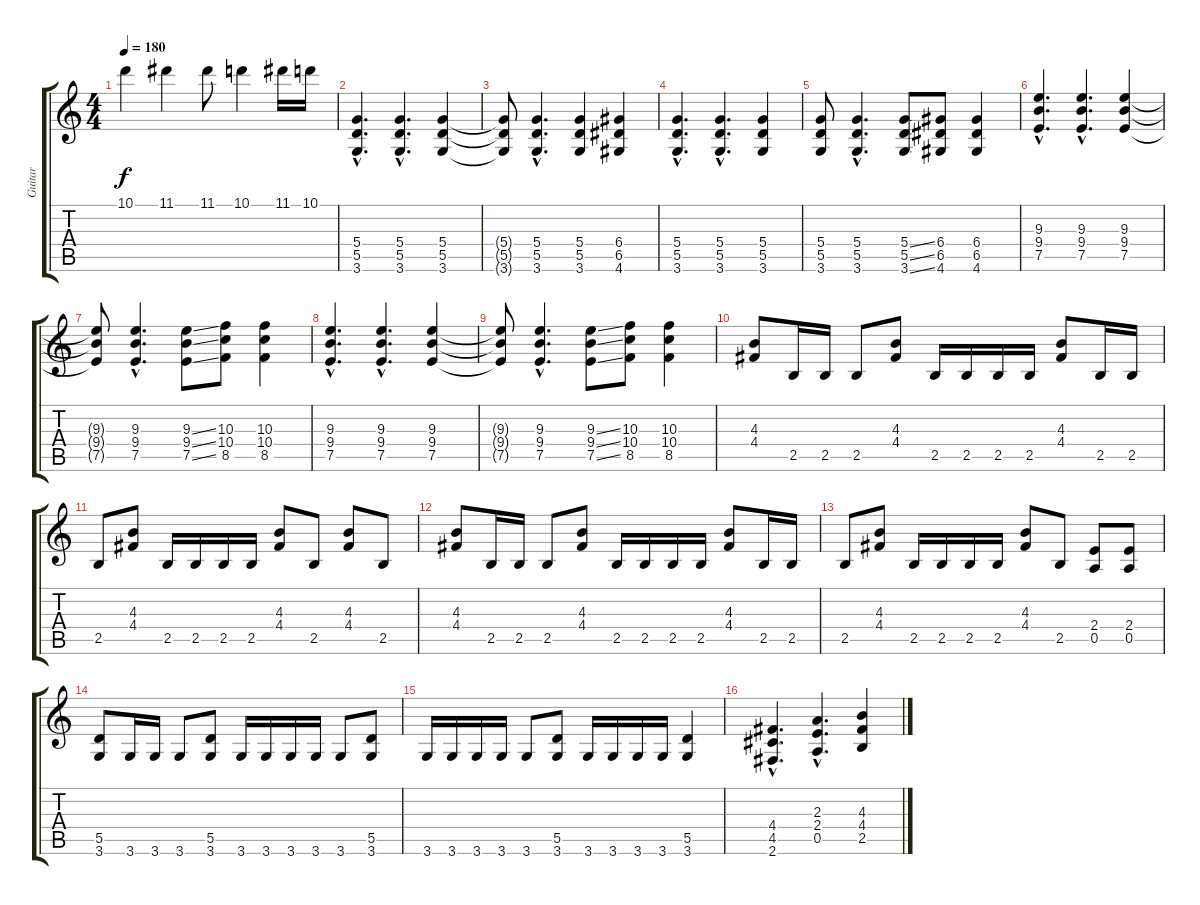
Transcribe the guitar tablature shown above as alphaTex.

\track ("Guitar" "Guitar") {instrument distortionguitar}
\staff {score tabs}
\tuning (E4 B3 G3 D3 A2 E2) {hide}
\ts (4 4)
\tempo 180
\clef g2
\ks c
10.1{t}.4{dy f} 11.1.4 11.1.8 10.1.4 11.1.16 10.1.16 |
(5.4{hac} 5.5{hac} 3.6{hac}).4{d} (5.4{hac} 5.5{hac} 3.6{hac}).4{d} (5.4 5.5 3.6).4 |
(5.4{t} 5.5{t} 3.6{t}).8 (5.4{hac} 5.5{hac} 3.6{hac}).4{d} (5.4 5.5 3.6).4 (6.4 6.5 4.6).4 |
(5.4{hac} 5.5{hac} 3.6{hac}).4{d} (5.4{hac} 5.5{hac} 3.6{hac}).4{d} (5.4 5.5 3.6).4 |
(5.4 5.5 3.6).8 (5.4{hac} 5.5{hac} 3.6{hac}).4{d} (5.4{ss} 5.5{ss} 3.6{ss}).8 (6.4 6.5 4.6).8 (6.4 6.5 4.6).4 |
(9.3{hac} 9.4{hac} 7.5{hac}).4{d} (9.3{hac} 9.4{hac} 7.5{hac}).4{d} (9.3 9.4 7.5).4 |
(9.3{t} 9.4{t} 7.5{t}).8 (9.3{hac} 9.4{hac} 7.5{hac}).4{d} (9.3{ss} 9.4{ss} 7.5{ss}).8 (10.3 10.4 8.5).8 (10.3 10.4 8.5).4 |
(9.3{hac} 9.4{hac} 7.5{hac}).4{d} (9.3{hac} 9.4{hac} 7.5{hac}).4{d} (9.3 9.4 7.5).4 |
(9.3{t} 9.4{t} 7.5{t}).8 (9.3{hac} 9.4{hac} 7.5{hac}).4{d} (9.3{ss} 9.4{ss} 7.5{ss}).8 (10.3 10.4 8.5).8 (10.3 10.4 8.5).4 |
(4.3 4.4).8 2.5.16 2.5.16 2.5.8 (4.3 4.4).8 2.5.16 2.5.16 2.5.16 2.5.16 (4.3 4.4).8 2.5.16 2.5.16 |
2.5.8 (4.3 4.4).8 2.5.16 2.5.16 2.5.16 2.5.16 (4.3 4.4).8 2.5.8 (4.3 4.4).8 2.5.8 |
(4.3 4.4).8 2.5.16 2.5.16 2.5.8 (4.3 4.4).8 2.5.16 2.5.16 2.5.16 2.5.16 (4.3 4.4).8 2.5.16 2.5.16 |
2.5.8 (4.3 4.4).8 2.5.16 2.5.16 2.5.16 2.5.16 (4.3 4.4).8 2.5.8 (2.4 0.5).8 (2.4 0.5).8 |
(5.5 3.6).8 3.6.16 3.6.16 3.6.8 (5.5 3.6).8 3.6.16 3.6.16 3.6.16 3.6.16 3.6.8 (5.5 3.6).8 |
3.6.16 3.6.16 3.6.16 3.6.16 3.6.8 (5.5 3.6).8 3.6.16 3.6.16 3.6.16 3.6.16 (5.5 3.6).4 |
(4.4{hac} 4.5{hac} 2.6{hac}).4{d} (2.3{hac} 2.4{hac} 0.5{hac}).4{d} (4.3 4.4 2.5).4
